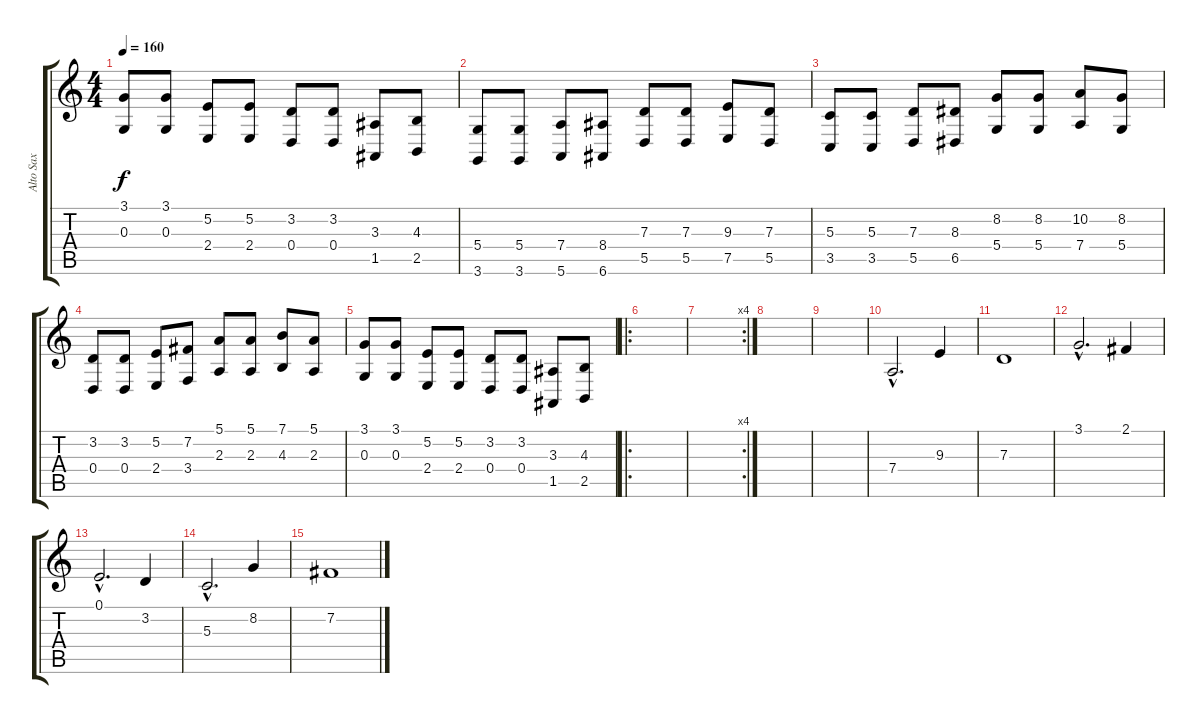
\track ("Alto Sax" "Alto Sax") {instrument altosax}
\staff {score tabs}
\tuning (E4 B3 G3 D3 A2 E2) {hide}
\ts (4 4)
\tempo 160
\clef g2
\ks c
(3.1 0.3).8{dy f} (3.1 0.3).8 (5.2 2.4).8 (5.2 2.4).8 (3.2 0.4).8 (3.2 0.4).8 (3.3 1.5).8 (4.3 2.5).8 |
(5.4 3.6).8 (5.4 3.6).8 (7.4 5.6).8 (8.4 6.6).8 (7.3 5.5).8 (7.3 5.5).8 (9.3 7.5).8 (7.3 5.5).8 |
(5.3 3.5).8 (5.3 3.5).8 (7.3 5.5).8 (8.3 6.5).8 (8.2 5.4).8 (8.2 5.4).8 (10.2 7.4).8 (8.2 5.4).8 |
(3.2 0.4).8 (3.2 0.4).8 (5.2 2.4).8 (7.2 3.4).8 (5.1 2.3).8 (5.1 2.3).8 (7.1 4.3).8 (5.1 2.3).8 |
(3.1 0.3).8 (3.1 0.3).8 (5.2 2.4).8 (5.2 2.4).8 (3.2 0.4).8 (3.2 0.4).8 (3.3 1.5).8 (4.3 2.5).8 |
\ro
|
\rc 4
|
|
|
7.4{hac}.2{d} 9.3.4 |
7.3.1 |
3.1{hac}.2{d} 2.1.4 |
0.1{hac}.2{d} 3.2.4 |
5.3{hac}.2{d} 8.2.4 |
7.2.1
